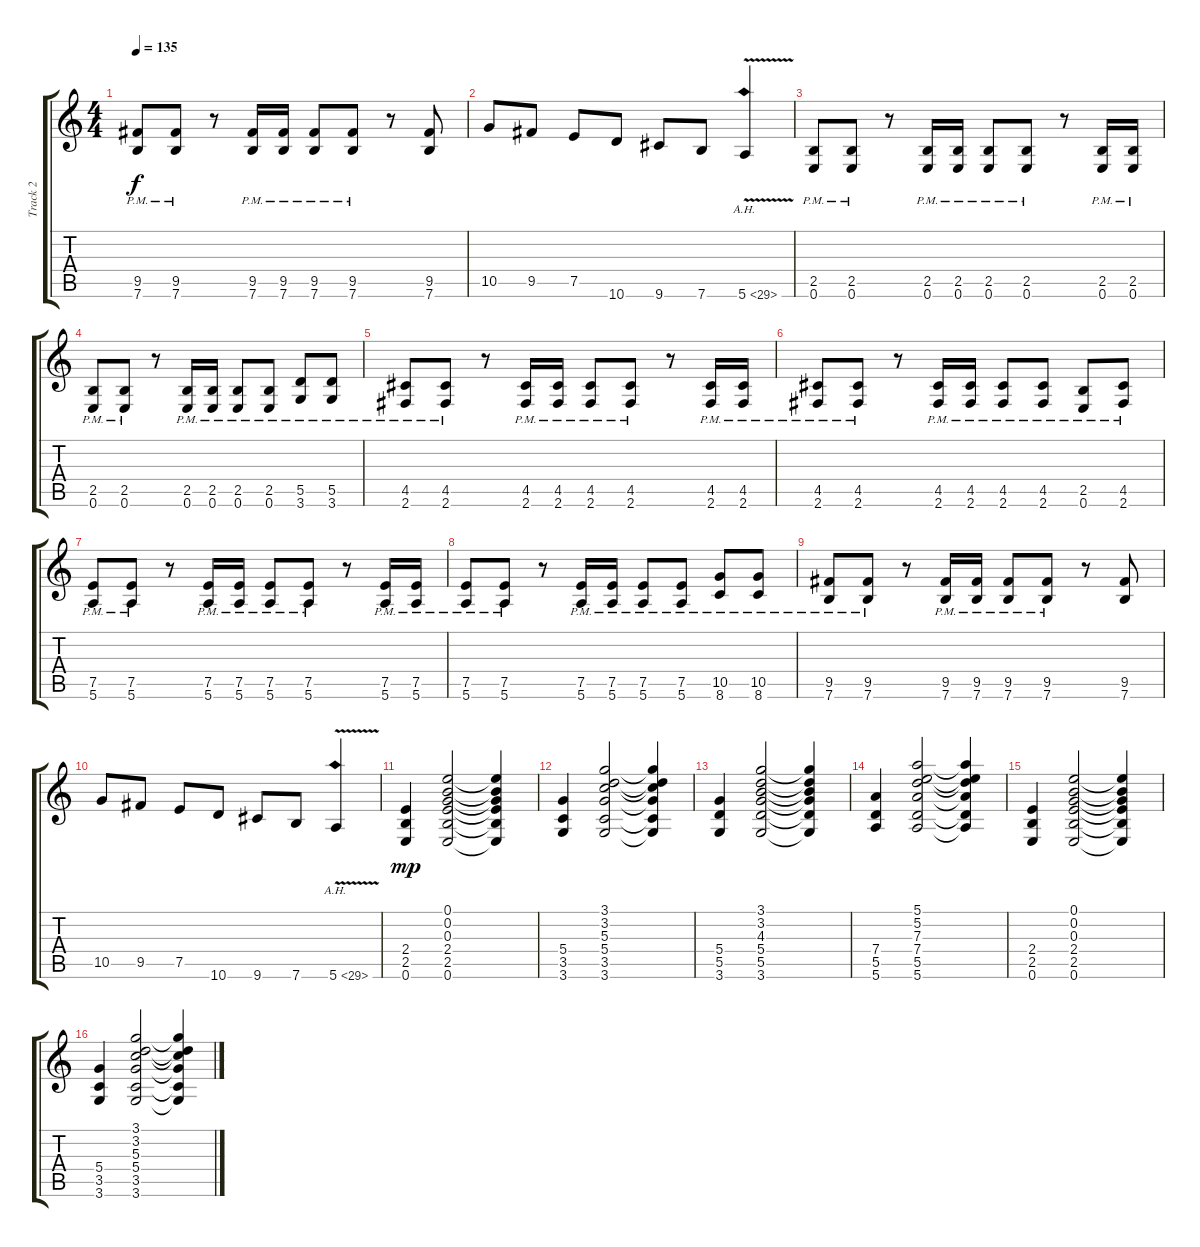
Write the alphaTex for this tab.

\track ("Track 2" "Track 2") {instrument distortionguitar}
\staff {score tabs}
\tuning (E4 B3 G3 D3 A2 E2) {hide}
\ts (4 4)
\tempo 135
\clef g2
\ks c
(9.5{pm} 7.6{pm}).8{dy f} (9.5{pm} 7.6{pm}).8 r.8 (9.5{pm} 7.6{pm}).16 (9.5{pm} 7.6{pm}).16 (9.5{pm} 7.6{pm}).8 (9.5{pm} 7.6{pm}).8 r.8 (9.5 7.6).8 |
10.5.8 9.5.8 7.5.8 10.6.8 9.6.8 7.6.8 5.6{ah 24 v}.4 |
(2.5{pm} 0.6{pm}).8 (2.5{pm} 0.6{pm}).8 r.8 (2.5{pm} 0.6{pm}).16 (2.5{pm} 0.6{pm}).16 (2.5{pm} 0.6{pm}).8 (2.5{pm} 0.6{pm}).8 r.8 (2.5{pm} 0.6{pm}).16 (2.5{pm} 0.6{pm}).16 |
(2.5{pm} 0.6{pm}).8 (2.5{pm} 0.6{pm}).8 r.8 (2.5{pm} 0.6{pm}).16 (2.5{pm} 0.6{pm}).16 (2.5{pm} 0.6{pm}).8 (2.5{pm} 0.6{pm}).8 (5.5{pm} 3.6{pm}).8 (5.5{pm} 3.6{pm}).8 |
(4.5{pm} 2.6{pm}).8 (4.5{pm} 2.6{pm}).8 r.8 (4.5{pm} 2.6{pm}).16 (4.5{pm} 2.6{pm}).16 (4.5{pm} 2.6{pm}).8 (4.5{pm} 2.6{pm}).8 r.8 (4.5{pm} 2.6{pm}).16 (4.5{pm} 2.6{pm}).16 |
(4.5{pm} 2.6{pm}).8 (4.5{pm} 2.6{pm}).8 r.8 (4.5{pm} 2.6{pm}).16 (4.5{pm} 2.6{pm}).16 (4.5{pm} 2.6{pm}).8 (4.5{pm} 2.6{pm}).8 (2.5{pm} 0.6{pm}).8 (4.5{pm} 2.6{pm}).8 |
(7.5{pm} 5.6{pm}).8 (7.5{pm} 5.6{pm}).8 r.8 (7.5{pm} 5.6{pm}).16 (7.5{pm} 5.6{pm}).16 (7.5{pm} 5.6{pm}).8 (7.5{pm} 5.6{pm}).8 r.8 (7.5{pm} 5.6{pm}).16 (7.5{pm} 5.6{pm}).16 |
(7.5{pm} 5.6{pm}).8 (7.5{pm} 5.6{pm}).8 r.8 (7.5{pm} 5.6{pm}).16 (7.5{pm} 5.6{pm}).16 (7.5{pm} 5.6{pm}).8 (7.5{pm} 5.6{pm}).8 (10.5{pm} 8.6{pm}).8 (10.5{pm} 8.6{pm}).8 |
(9.5{pm} 7.6{pm}).8 (9.5{pm} 7.6{pm}).8 r.8 (9.5{pm} 7.6{pm}).16 (9.5{pm} 7.6{pm}).16 (9.5{pm} 7.6{pm}).8 (9.5{pm} 7.6{pm}).8 r.8 (9.5 7.6).8 |
10.5.8 9.5.8 7.5.8 10.6.8 9.6.8 7.6.8 5.6{ah 24 v}.4 |
(2.4 2.5 0.6).4{dy mp} (0.1 0.2 0.3 2.4 2.5 0.6).2 (0.1{t} 0.2{t} 0.3{t} 2.4{t} 2.5{t} 0.6{t}).4 |
(5.4 3.5 3.6).4 (3.1 3.2 5.3 5.4 3.5 3.6).2 (3.1{t} 3.2{t} 5.3{t} 5.4{t} 3.5{t} 3.6{t}).4 |
(5.4 5.5 3.6).4 (3.1 3.2 4.3 5.4 5.5 3.6).2 (3.1{t} 3.2{t} 4.3{t} 5.4{t} 5.5{t} 3.6{t}).4 |
(7.4 5.5 5.6).4 (5.1 5.2 7.3 7.4 5.5 5.6).2 (5.1{t} 5.2{t} 7.3{t} 7.4{t} 5.5{t} 5.6{t}).4 |
(2.4 2.5 0.6).4 (0.1 0.2 0.3 2.4 2.5 0.6).2 (0.1{t} 0.2{t} 0.3{t} 2.4{t} 2.5{t} 0.6{t}).4 |
(5.4 3.5 3.6).4 (3.1 3.2 5.3 5.4 3.5 3.6).2 (3.1{t} 3.2{t} 5.3{t} 5.4{t} 3.5{t} 3.6{t}).4
